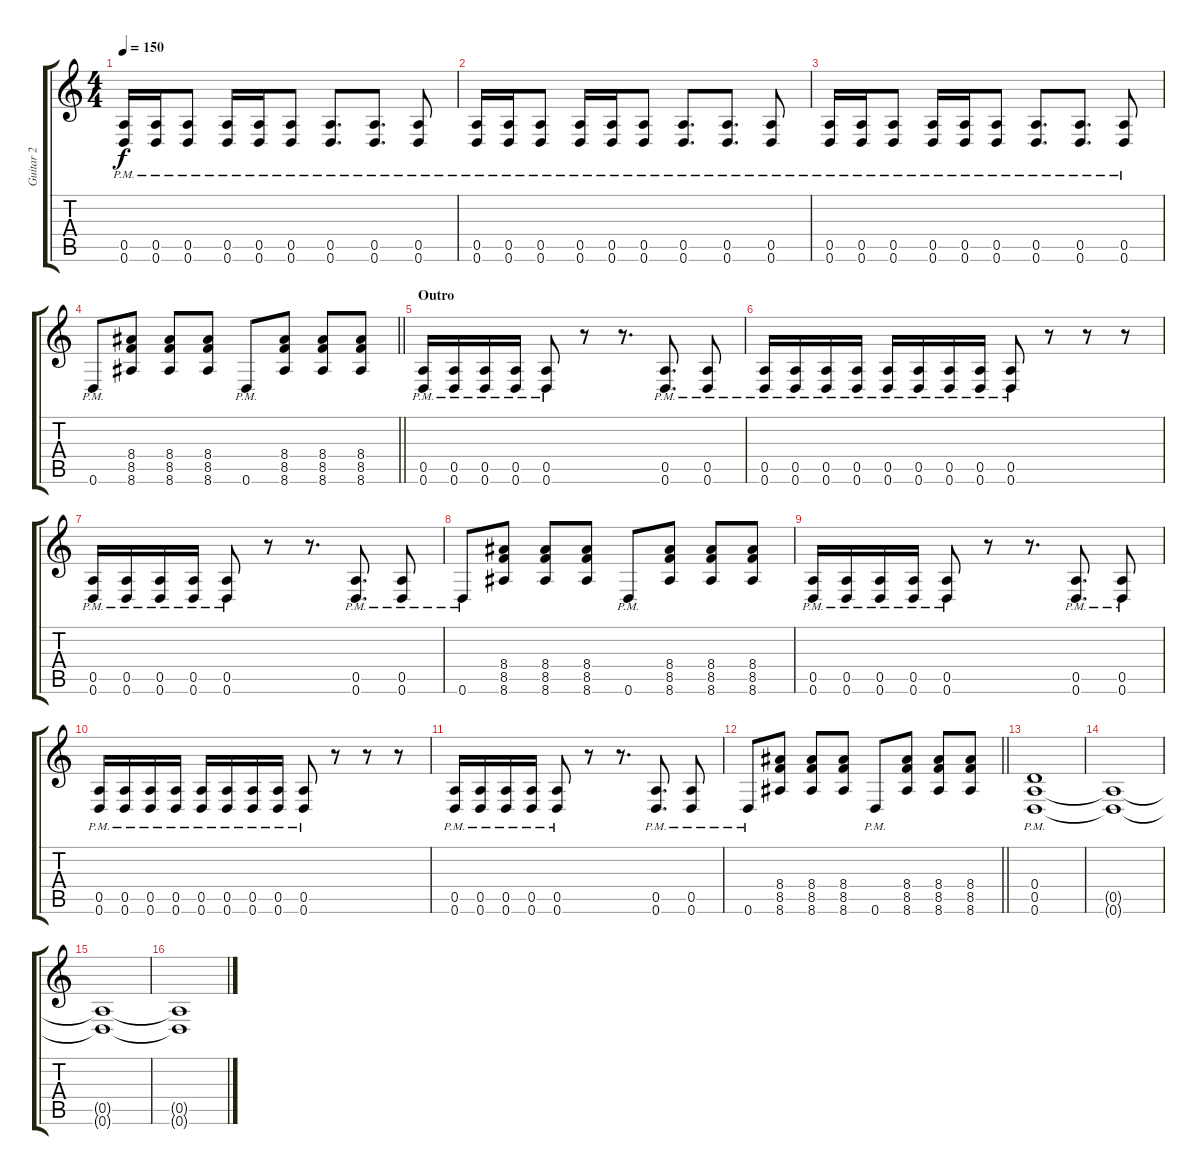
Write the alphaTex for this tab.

\track ("Guitar 2" "Guitar 2") {instrument distortionguitar}
\staff {score tabs}
\tuning (E4 B3 G3 D3 A2 D2) {hide}
\ts (4 4)
\tempo 150
\clef g2
\ks c
(0.5{pm} 0.6{pm}).16{dy f} (0.5{pm} 0.6{pm}).16 (0.5{pm} 0.6{pm}).8 (0.5{pm} 0.6{pm}).16 (0.5{pm} 0.6{pm}).16 (0.5{pm} 0.6{pm}).8 (0.5{pm} 0.6{pm}).8{d} (0.5{pm} 0.6{pm}).8{d} (0.5{pm} 0.6{pm}).8 |
(0.5{pm} 0.6{pm}).16 (0.5{pm} 0.6{pm}).16 (0.5{pm} 0.6{pm}).8 (0.5{pm} 0.6{pm}).16 (0.5{pm} 0.6{pm}).16 (0.5{pm} 0.6{pm}).8 (0.5{pm} 0.6{pm}).8{d} (0.5{pm} 0.6{pm}).8{d} (0.5{pm} 0.6{pm}).8 |
(0.5{pm} 0.6{pm}).16 (0.5{pm} 0.6{pm}).16 (0.5{pm} 0.6{pm}).8 (0.5{pm} 0.6{pm}).16 (0.5{pm} 0.6{pm}).16 (0.5{pm} 0.6{pm}).8 (0.5{pm} 0.6{pm}).8{d} (0.5{pm} 0.6{pm}).8{d} (0.5{pm} 0.6{pm}).8 |
\barLineRight lightlight
0.6{pm}.8 (8.4 8.5 8.6).8 (8.4 8.5 8.6).8 (8.4 8.5 8.6).8 0.6{pm}.8 (8.4 8.5 8.6).8 (8.4 8.5 8.6).8 (8.4 8.5 8.6).8 |
\section ("" "Outro")
(0.5{pm} 0.6{pm}).16 (0.5{pm} 0.6{pm}).16 (0.5{pm} 0.6{pm}).16 (0.5{pm} 0.6{pm}).16 (0.5{pm} 0.6{pm}).8 r.8 r.8{d} (0.5{pm} 0.6{pm}).8{d} (0.5{pm} 0.6{pm}).8 |
(0.5{pm} 0.6{pm}).16 (0.5{pm} 0.6{pm}).16 (0.5{pm} 0.6{pm}).16 (0.5{pm} 0.6{pm}).16 (0.5{pm} 0.6{pm}).16 (0.5{pm} 0.6{pm}).16 (0.5{pm} 0.6{pm}).16 (0.5{pm} 0.6{pm}).16 (0.5{pm} 0.6{pm}).8 r.8 r.8 r.8 |
(0.5{pm} 0.6{pm}).16 (0.5{pm} 0.6{pm}).16 (0.5{pm} 0.6{pm}).16 (0.5{pm} 0.6{pm}).16 (0.5{pm} 0.6{pm}).8 r.8 r.8{d} (0.5{pm} 0.6{pm}).8{d} (0.5{pm} 0.6{pm}).8 |
0.6{pm}.8 (8.4 8.5 8.6).8 (8.4 8.5 8.6).8 (8.4 8.5 8.6).8 0.6{pm}.8 (8.4 8.5 8.6).8 (8.4 8.5 8.6).8 (8.4 8.5 8.6).8 |
(0.5{pm} 0.6{pm}).16 (0.5{pm} 0.6{pm}).16 (0.5{pm} 0.6{pm}).16 (0.5{pm} 0.6{pm}).16 (0.5{pm} 0.6{pm}).8 r.8 r.8{d} (0.5{pm} 0.6{pm}).8{d} (0.5{pm} 0.6{pm}).8 |
(0.5{pm} 0.6{pm}).16 (0.5{pm} 0.6{pm}).16 (0.5{pm} 0.6{pm}).16 (0.5{pm} 0.6{pm}).16 (0.5{pm} 0.6{pm}).16 (0.5{pm} 0.6{pm}).16 (0.5{pm} 0.6{pm}).16 (0.5{pm} 0.6{pm}).16 (0.5{pm} 0.6{pm}).8 r.8 r.8 r.8 |
(0.5{pm} 0.6{pm}).16 (0.5{pm} 0.6{pm}).16 (0.5{pm} 0.6{pm}).16 (0.5{pm} 0.6{pm}).16 (0.5{pm} 0.6{pm}).8 r.8 r.8{d} (0.5{pm} 0.6{pm}).8{d} (0.5{pm} 0.6{pm}).8 |
\barLineRight lightlight
0.6{pm}.8 (8.4 8.5 8.6).8 (8.4 8.5 8.6).8 (8.4 8.5 8.6).8 0.6{pm}.8 (8.4 8.5 8.6).8 (8.4 8.5 8.6).8 (8.4 8.5 8.6).8 |
(0.4{pm} 0.5{pm} 0.6{pm}).1 |
(0.5{t} 0.6{t}).1 |
(0.5{t} 0.6{t}).1 |
(0.5{t} 0.6{t}).1
